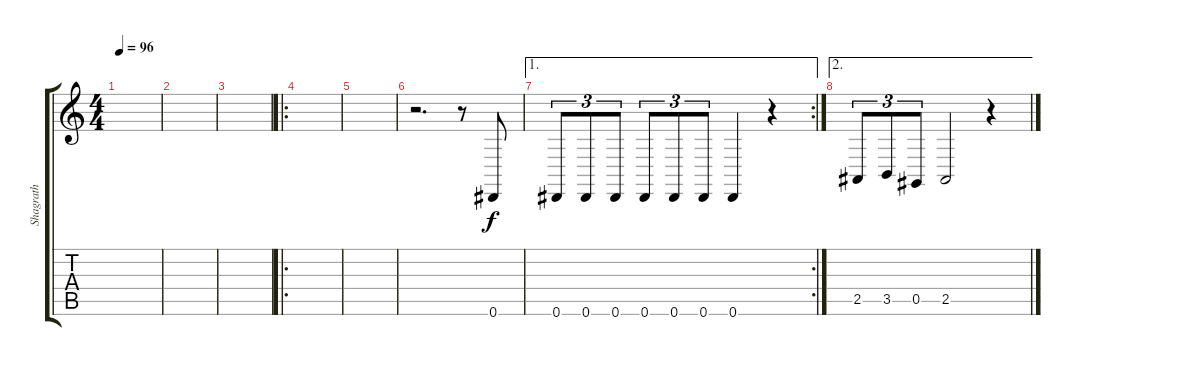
\track ("Shagrath" "Shagrath") {instrument orchestrahit bank 255}
\staff {score tabs}
\tuning (Eb4 Bb3 Gb3 Db3 Ab2 Eb2) {hide}
\ts (4 4)
\tempo 96
\clef g2
\ks c
|
|
|
\ro
|
|
r.2{d} r.8 0.6.8{dy f} |
\ae 1
\rc 2
0.6.8{tu (3 2)} 0.6.8{tu (3 2)} 0.6.8{tu (3 2)} 0.6.8{tu (3 2)} 0.6.8{tu (3 2)} 0.6.8{tu (3 2)} 0.6.4 r.4 |
\ae 2
2.5.8{tu (3 2)} 3.5.8{tu (3 2)} 0.5.8{tu (3 2)} 2.5.2 r.4
